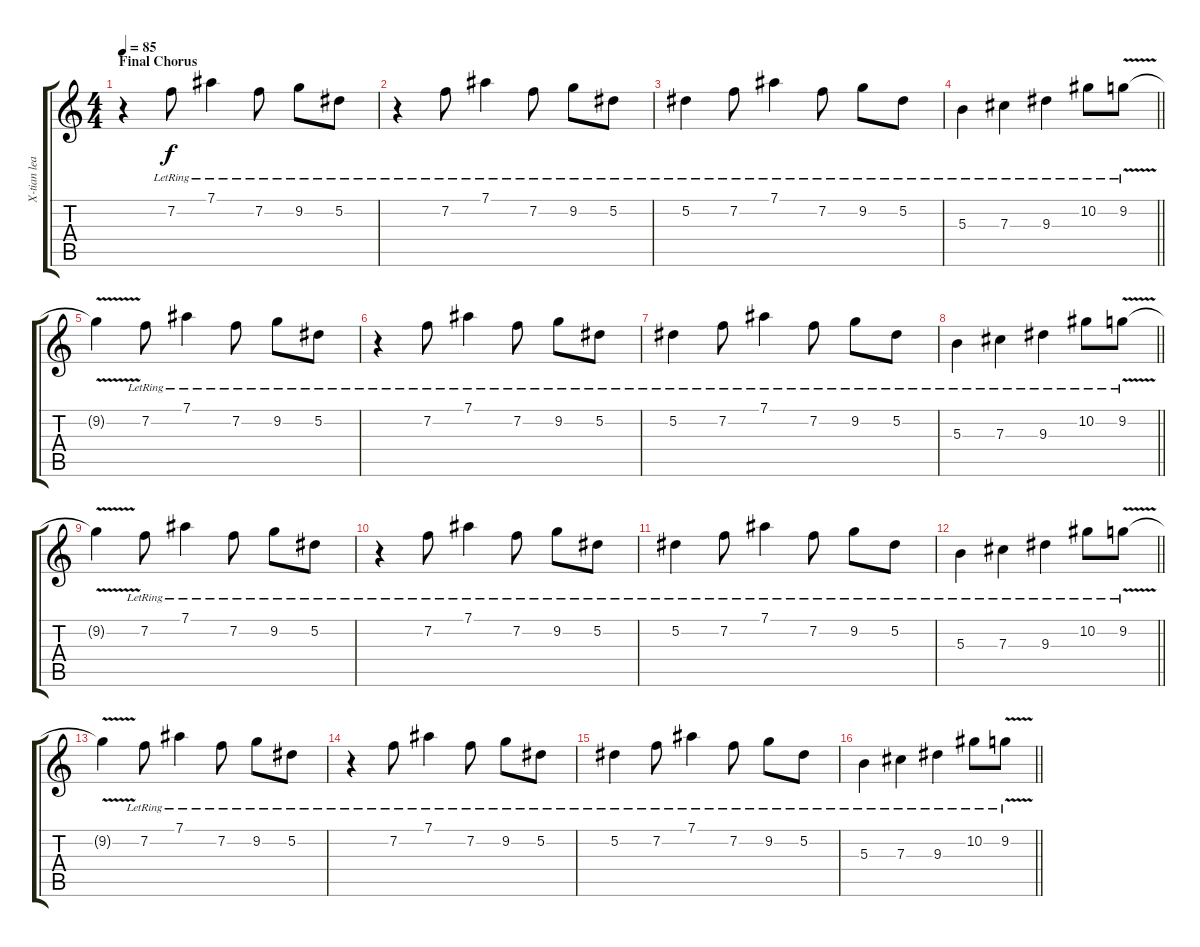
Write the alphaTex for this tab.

\track ("X-tian lead" "X-tian lea") {instrument overdrivenguitar}
\staff {score tabs}
\tuning (Eb4 Bb3 Gb3 Db3 Ab2 Db2) {hide}
\ts (4 4)
\section ("" "Final Chorus")
\tempo 85
\clef g2
\ks c
r.4{dy f volume 15 instrument electricguitarclean} 7.2{lr}.8 7.1{lr}.4 7.2{lr}.8 9.2{lr}.8 5.2{lr}.8 |
r.4 7.2{lr}.8 7.1{lr}.4 7.2{lr}.8 9.2{lr}.8 5.2{lr}.8 |
5.2{lr}.4 7.2{lr}.8 7.1{lr}.4 7.2{lr}.8 9.2{lr}.8 5.2{lr}.8 |
\barLineRight lightlight
5.3{lr}.4 7.3{lr}.4 9.3{lr}.4 10.2{lr}.8 9.2{v lr}.8 |
9.2{t}.4 7.2{lr}.8 7.1{lr}.4 7.2{lr}.8 9.2{lr}.8 5.2{lr}.8 |
r.4 7.2{lr}.8 7.1{lr}.4 7.2{lr}.8 9.2{lr}.8 5.2{lr}.8 |
5.2{lr}.4 7.2{lr}.8 7.1{lr}.4 7.2{lr}.8 9.2{lr}.8 5.2{lr}.8 |
\barLineRight lightlight
5.3{lr}.4 7.3{lr}.4 9.3{lr}.4 10.2{lr}.8 9.2{v lr}.8 |
9.2{t}.4 7.2{lr}.8 7.1{lr}.4 7.2{lr}.8 9.2{lr}.8 5.2{lr}.8 |
r.4 7.2{lr}.8 7.1{lr}.4 7.2{lr}.8 9.2{lr}.8 5.2{lr}.8 |
5.2{lr}.4 7.2{lr}.8 7.1{lr}.4 7.2{lr}.8 9.2{lr}.8 5.2{lr}.8 |
\barLineRight lightlight
5.3{lr}.4 7.3{lr}.4 9.3{lr}.4 10.2{lr}.8 9.2{v lr}.8 |
9.2{t}.4 7.2{lr}.8 7.1{lr}.4 7.2{lr}.8 9.2{lr}.8 5.2{lr}.8 |
r.4 7.2{lr}.8 7.1{lr}.4 7.2{lr}.8 9.2{lr}.8 5.2{lr}.8 |
5.2{lr}.4 7.2{lr}.8 7.1{lr}.4 7.2{lr}.8 9.2{lr}.8 5.2{lr}.8 |
\barLineRight lightlight
5.3{lr}.4 7.3{lr}.4 9.3{lr}.4 10.2{lr}.8 9.2{v lr}.8
